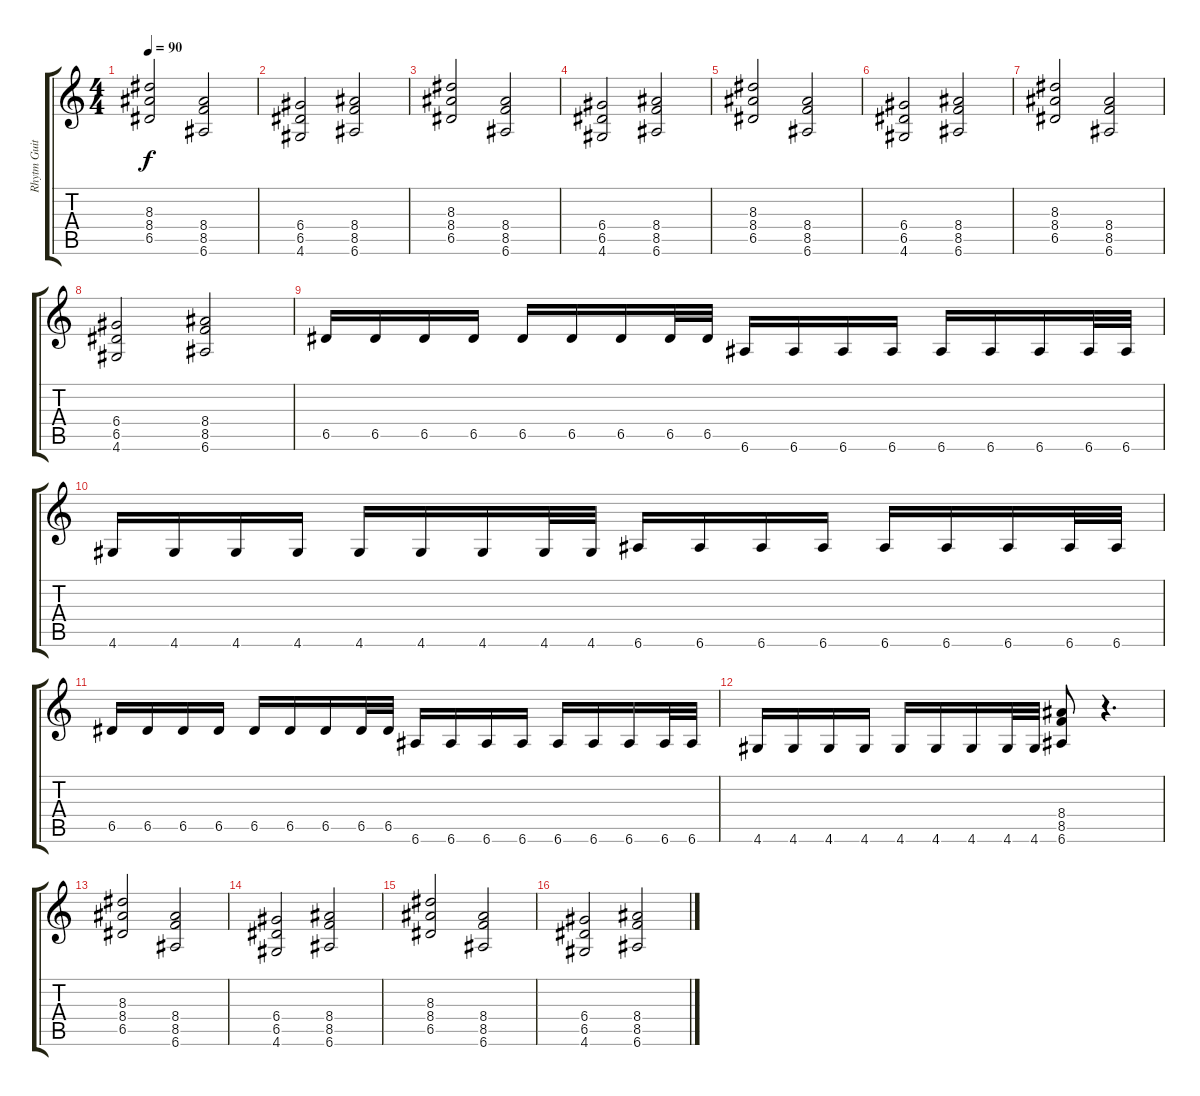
\track ("Rhytm Guitar" "Rhytm Guit") {instrument distortionguitar}
\staff {score tabs}
\tuning (E4 B3 G3 D3 A2 E2) {hide}
\ts (4 4)
\tempo 90
\clef g2
\ks c
(8.3 8.4 6.5).2{dy f} (8.4 8.5 6.6).2 |
(6.4 6.5 4.6).2 (8.4 8.5 6.6).2 |
(8.3 8.4 6.5).2 (8.4 8.5 6.6).2 |
(6.4 6.5 4.6).2 (8.4 8.5 6.6).2 |
(8.3 8.4 6.5).2 (8.4 8.5 6.6).2 |
(6.4 6.5 4.6).2 (8.4 8.5 6.6).2 |
(8.3 8.4 6.5).2 (8.4 8.5 6.6).2 |
(6.4 6.5 4.6).2 (8.4 8.5 6.6).2 |
6.5.16 6.5.16 6.5.16 6.5.16 6.5.16 6.5.16 6.5.16 6.5.32 6.5.32 6.6.16 6.6.16 6.6.16 6.6.16 6.6.16 6.6.16 6.6.16 6.6.32 6.6.32 |
4.6.16 4.6.16 4.6.16 4.6.16 4.6.16 4.6.16 4.6.16 4.6.32 4.6.32 6.6.16 6.6.16 6.6.16 6.6.16 6.6.16 6.6.16 6.6.16 6.6.32 6.6.32 |
6.5.16 6.5.16 6.5.16 6.5.16 6.5.16 6.5.16 6.5.16 6.5.32 6.5.32 6.6.16 6.6.16 6.6.16 6.6.16 6.6.16 6.6.16 6.6.16 6.6.32 6.6.32 |
4.6.16 4.6.16 4.6.16 4.6.16 4.6.16 4.6.16 4.6.16 4.6.32 4.6.32 (8.4 8.5 6.6).8 r.4{d} |
(8.3 8.4 6.5).2 (8.4 8.5 6.6).2 |
(6.4 6.5 4.6).2 (8.4 8.5 6.6).2 |
(8.3 8.4 6.5).2 (8.4 8.5 6.6).2 |
(6.4 6.5 4.6).2 (8.4 8.5 6.6).2
